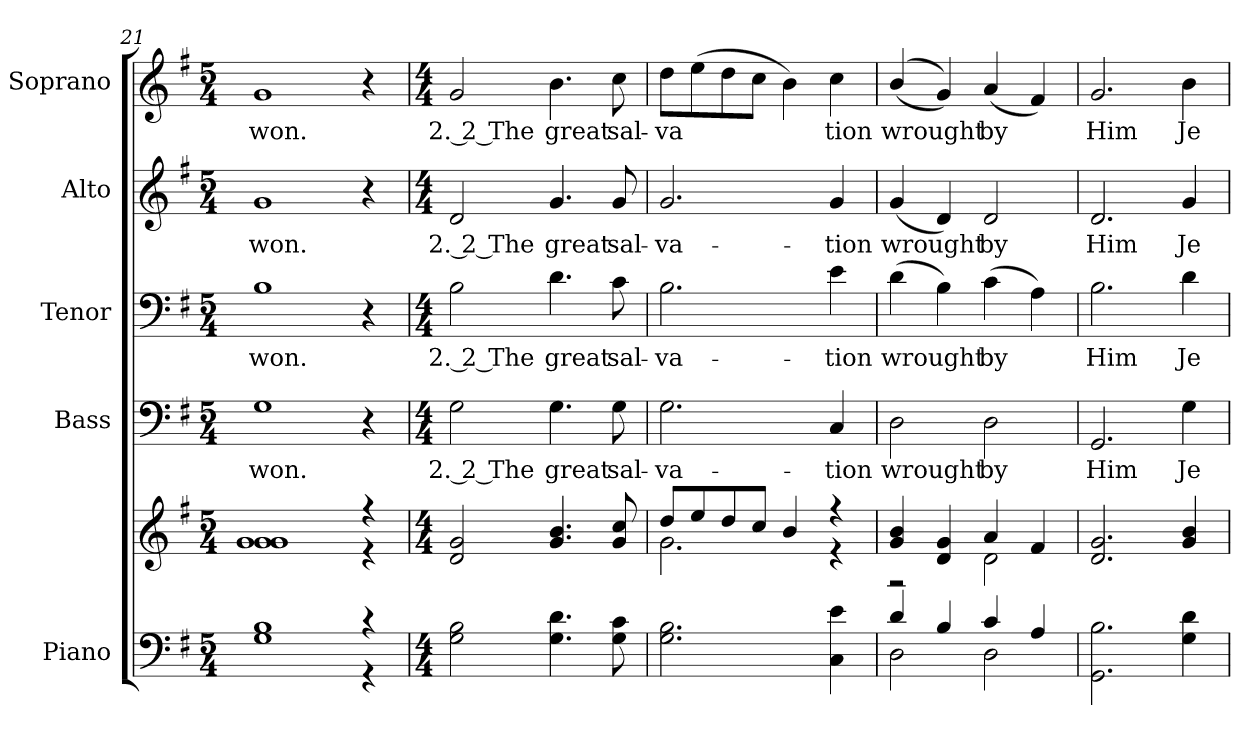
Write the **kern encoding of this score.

**kern	**kern	**kern	**text	**kern	**text	**kern	**text	**kern	**text
*part5	*part5	*part4	*part4	*part3	*part3	*part2	*part2	*part1	*part1
*staff6	*staff5	*staff4	*staff4	*staff3	*staff3	*staff2	*staff2	*staff1	*staff1
*I"Piano	*	*I"Bass	*	*I"Tenor	*	*I"Alto	*	*I"Soprano	*
*I'Pno.	*	*I'B.	*	*I'T.	*	*I'A.	*	*I'S.	*
!!LO:PB:g=z
*clefF4	*clefG2	*clefF4	*	*clefF4	*	*clefG2	*	*clefG2	*
*k[f#]	*k[f#]	*k[f#]	*	*k[f#]	*	*k[f#]	*	*k[f#]	*
*G:	*G:	*G:	*	*G:	*	*G:	*	*G:	*
*M5/4	*M5/4	*M5/4	*	*M5/4	*	*M5/4	*	*M5/4	*
=21	=21	=21	=21	=21	=21	=21	=21	=21	=21
*^	*^	*	*	*	*	*	*	*	*
!	!	!	!	!	!LO:LY:b:color=#000000	!	!	!	!	!	!
!	!	!	!	!	!	!	!LO:LY:b:color=#000000	!	!	!	!
!	!	!	!	!	!	!	!	!	!LO:LY:b:color=#000000	!	!
!	!	!	!	!	!	!	!	!	!	!	!LO:LY:b:color=#000000
1Bi	1Gi	1gi 1gi	1gi	1Gi	won.	1Bi	won.	1gi	won.	1gi	won.
4r	4r	4r	4r	4r	.	4r	.	4r	.	4r	.
*v	*v	*	*	*	*	*	*	*	*	*	*
*	*v	*v	*	*	*	*	*	*	*	*
=22	=22	=22	=22	=22	=22	=22	=22	=22	=22
*M4/4	*M4/4	*M4/4	*	*M4/4	*	*M4/4	*	*M4/4	*
*^	*^	*	*	*	*	*	*	*	*
!	!	!	!	!	!LO:LY:b:color=#000000	!	!	!	!	!	!
*v	*v	*	*	*	*	*	*	*	*	*	*
*	*v	*v	*	*	*	*	*	*	*	*
*^	*^	*	*	*	*	*	*	*	*
!	!	!	!	!	!	!	!LO:LY:b:color=#000000	!	!	!	!
*v	*v	*	*	*	*	*	*	*	*	*	*
*	*v	*v	*	*	*	*	*	*	*	*
*^	*^	*	*	*	*	*	*	*	*
!	!	!	!	!	!	!	!	!	!LO:LY:b:color=#000000	!	!
*v	*v	*	*	*	*	*	*	*	*	*	*
*	*v	*v	*	*	*	*	*	*	*	*
*^	*^	*	*	*	*	*	*	*	*
!	!	!	!	!	!	!	!	!	!	!	!LO:LY:b:color=#000000
*v	*v	*	*	*	*	*	*	*	*	*	*
*	*v	*v	*	*	*	*	*	*	*	*
2Gi\ 2Bi	2di/ 2gi	2Gi\	2. 2 The	2Bi\	2. 2 The	2di/	2. 2 The	2gi/	2. 2 The
!	!	!	!LO:LY:b:color=#000000	!	!	!	!	!	!
!	!	!	!	!	!LO:LY:b:color=#000000	!	!	!	!
!	!	!	!	!	!	!	!LO:LY:b:color=#000000	!	!
!	!	!	!	!	!	!	!	!	!LO:LY:b:color=#000000
4.Gi\ 4.di	4.gi/ 4.bi	4.Gi\	great	4.di\	great	4.gi/	great	4.bi\	great
!	!	!	!LO:LY:b:color=#000000	!	!	!	!	!	!
!	!	!	!	!	!LO:LY:b:color=#000000	!	!	!	!
!	!	!	!	!	!	!	!LO:LY:b:color=#000000	!	!
!	!	!	!	!	!	!	!	!	!LO:LY:b:color=#000000
8Gi\ 8ci	8gi/ 8cci	8Gi\	sal-	8ci\	sal-	8gi/	sal-	8cci\	sal-
=23	=23	=23	=23	=23	=23	=23	=23	=23	=23
*	*^	*	*	*	*	*	*	*	*
!	!	!	!	!LO:LY:b:color=#000000	!	!	!	!	!	!
!	!	!	!	!	!	!LO:LY:b:color=#000000	!	!	!	!
!	!	!	!	!	!	!	!	!LO:LY:b:color=#000000	!	!
!	!	!	!	!	!	!	!	!	!	!LO:LY:b:color=#000000
2.Gi\ 2.Bi	8ddi/L	2.gi\	2.Gi\	-va-	2.Bi\	-va-	2.gi/	-va-	8ddi\L	-va
.	8eei/	.	.	.	.	.	.	.	(8eei\	.
.	8ddi/	.	.	.	.	.	.	.	8ddi\	.
.	8cci/J	.	.	.	.	.	.	.	8cci\J	.
.	4bi/	.	.	.	.	.	.	.	4bi\)	.
!	!	!	!	!LO:LY:b:color=#000000	!	!	!	!	!	!
!	!	!	!	!	!	!LO:LY:b:color=#000000	!	!	!	!
!	!	!	!	!	!	!	!	!LO:LY:b:color=#000000	!	!
!	!	!	!	!	!	!	!	!	!	!LO:LY:b:color=#000000
4Ci\ 4ei	4r	4r	4Ci/	-tion	4ei\	-tion	4gi/	-tion	4cci\	tion
=24	=24	=24	=24	=24	=24	=24	=24	=24	=24	=24
*^	*	*	*	*	*	*	*	*	*	*
!	!	!	!	!	!LO:LY:b:color=#000000	!	!	!	!	!	!
!	!	!	!	!	!	!	!LO:LY:b:color=#000000	!	!	!	!
!	!	!	!	!	!	!	!	!	!LO:LY:b:color=#000000	!	!
!	!	!	!	!	!	!	!	!	!	!	!LO:LY:b:color=#000000
4di/	2Di\	4gi/ 4bi	2r	2Di\	wrought	(4di\	wrought	(4gi/	wrought	((4bi/	wrought
4Bi/	.	4di/ 4gi	.	.	.	4Bi\)	.	4di/)	.	4gi/))	.
!	!	!	!	!	!LO:LY:b:color=#000000	!	!	!	!	!	!
!	!	!	!	!	!	!	!LO:LY:b:color=#000000	!	!	!	!
!	!	!	!	!	!	!	!	!	!LO:LY:b:color=#000000	!	!
!	!	!	!	!	!	!	!	!	!	!	!LO:LY:b:color=#000000
4ci/	2Di\	4ai/	2di\	2Di\	by	(4ci\	by	2di/	by	(4ai/	by
4Ai/	.	4f#i/	.	.	.	4Ai\)	.	.	.	4f#i/)	.
*v	*v	*	*	*	*	*	*	*	*	*	*
*	*v	*v	*	*	*	*	*	*	*	*
!!LO:PB:g=z
=25	=25	=25	=25	=25	=25	=25	=25	=25	=25
!	!	!	!LO:LY:b:color=#000000	!	!	!	!	!	!
!	!	!	!	!	!LO:LY:b:color=#000000	!	!	!	!
!	!	!	!	!	!	!	!LO:LY:b:color=#000000	!	!
!	!	!	!	!	!	!	!	!	!LO:LY:b:color=#000000
2.GGi\ 2.Bi	2.di/ 2.gi	2.GGi/	Him	2.Bi\	Him	2.di/	Him	2.gi/	Him
!	!	!	!LO:LY:b:color=#000000	!	!	!	!	!	!
!	!	!	!	!	!LO:LY:b:color=#000000	!	!	!	!
!	!	!	!	!	!	!	!LO:LY:b:color=#000000	!	!
!	!	!	!	!	!	!	!	!	!LO:LY:b:color=#000000
4Gi\ 4di	4gi/ 4bi	4Gi\	Je-	4di\	Je-	4gi/	Je-	4bi\	Je-
=	=	=	=	=	=	=	=	=	=
*-	*-	*-	*-	*-	*-	*-	*-	*-	*-
